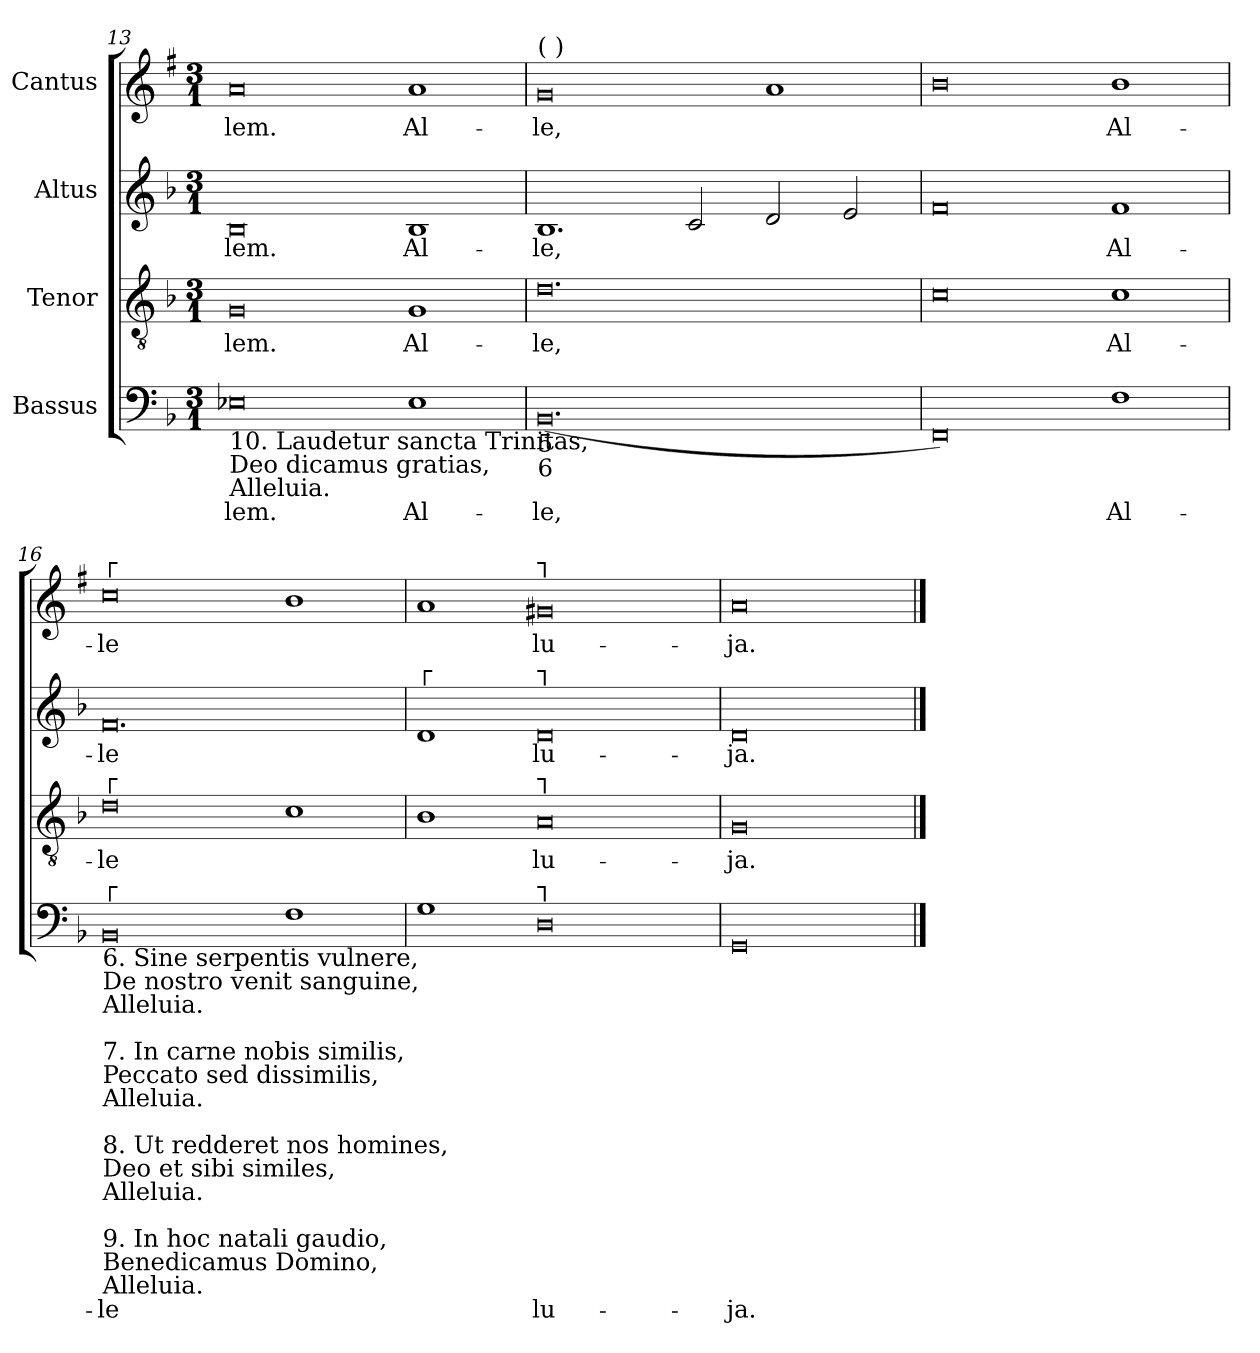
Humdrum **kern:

**kern	**text	**kern	**text	**kern	**text	**kern	**text
*part4	*part4	*part3	*part3	*part2	*part2	*part1	*part1
*staff4	*staff4	*staff3	*staff3	*staff2	*staff2	*staff1	*staff1
*I"Bassus	*	*I"Tenor	*	*I"Altus	*	*I"Cantus	*
*clefF4	*	*clefGv2	*	*clefG2	*	*clefG2	*
*	*	*	*	*	*	*ITrd1c2	*
*k[b-]	*	*k[b-]	*	*k[b-]	*	*k[b-]	*
*F:	*	*F:	*	*F:	*	*F:	*
*M3/1	*	*M3/1	*	*M3/1	*	*M3/1	*
=13	=13	=13	=13	=13	=13	=13	=13
!LO:TX:b:t=10. Laudetur sancta Trinitas,\nDeo dicamus gratias,\nAlleluia.	!	!	!	!	!	!	!
!	!LO:LY:b	!	!LO:LY:b	!	!LO:LY:b	!	!LO:LY:b
0E-X	-lem.	0G	-lem.	0B-	-lem.	0g	-lem.
!	!LO:LY:b	!	!LO:LY:b	!	!LO:LY:b	!	!LO:LY:b
1E-\	Al-	1G/	Al-	1B-/	Al-	1g/	Al-
=14	=14	=14	=14	=14	=14	=14	=14
!	!	!	!	!	!	!LO:TX:a:t=(  )	!
!LO:TX:b:t=5	!	!	!	!	!	!	!
!LO:TX:b:t=6	!	!	!	!	!	!	!
!	!LO:LY:b	!	!LO:LY:b	!	!LO:LY:b	!	!LO:LY:b
(>0.BB-	-le,	0.d	-le,	1.B-/	-le,	0f	-le,
.	.	.	.	2c/	.	.	.
.	.	.	.	2d/	.	1g/	.
.	.	.	.	2e/	.	.	.
=15	=15	=15	=15	=15	=15	=15	=15
0FF)	.	0c	.	0f	.	0a	.
!	!LO:LY:b	!	!LO:LY:b	!	!LO:LY:b	!	!LO:LY:b
1F\	Al-	1c\	Al-	1f/	Al-	1a/	Al-
=16	=16	=16	=16	=16	=16	=16	=16
!	!	!	!	!	!	!LO:TX:a:t=┌	!
!	!	!LO:TX:a:t=┌	!	!	!	!	!
!LO:TX:a:t=┌	!	!	!	!	!	!	!
!LO:TX:b:t=6. Sine serpentis vulnere,\nDe nostro venit sanguine,\nAlleluia.\n\n7. In carne nobis similis,\nPeccato sed dissimilis,\nAlleluia.\n\n8. Ut redderet nos homines,\nDeo et sibi similes,\nAlleluia.\n\n9. In hoc natali gaudio,\nBenedicamus Domino,\nAlleluia.	!	!	!	!	!	!	!
!	!LO:LY:b	!	!LO:LY:b	!	!LO:LY:b	!	!LO:LY:b
0BB-	-le	0d	-le	0.f	-le	0b-	-le
1F\	.	1c\	.	.	.	1a/	.
=17	=17	=17	=17	=17	=17	=17	=17
!	!	!	!	!LO:TX:a:t=┌	!	!	!
1G\	.	1B-\	.	1d/	.	1g/	.
!	!	!	!	!	!	!LO:TX:a:t=┐	!
!	!	!	!	!LO:TX:a:t=┐	!	!	!
!	!	!LO:TX:a:t=┐	!	!	!	!	!
!LO:TX:a:t=┐	!	!	!	!	!	!	!
!	!LO:LY:b	!	!LO:LY:b	!	!LO:LY:b	!	!LO:LY:b
0D	lu-	0A	lu-	0d	lu-	0f#X	lu-
=18	=18	=18	=18	=18	=18	=18	=18
!	!LO:LY:b	!	!LO:LY:b	!	!LO:LY:b	!	!LO:LY:b
0GG	-ja.	0G	-ja.	0d	-ja.	0g	-ja.
==	==	==	==	==	==	==	==
*-	*-	*-	*-	*-	*-	*-	*-
